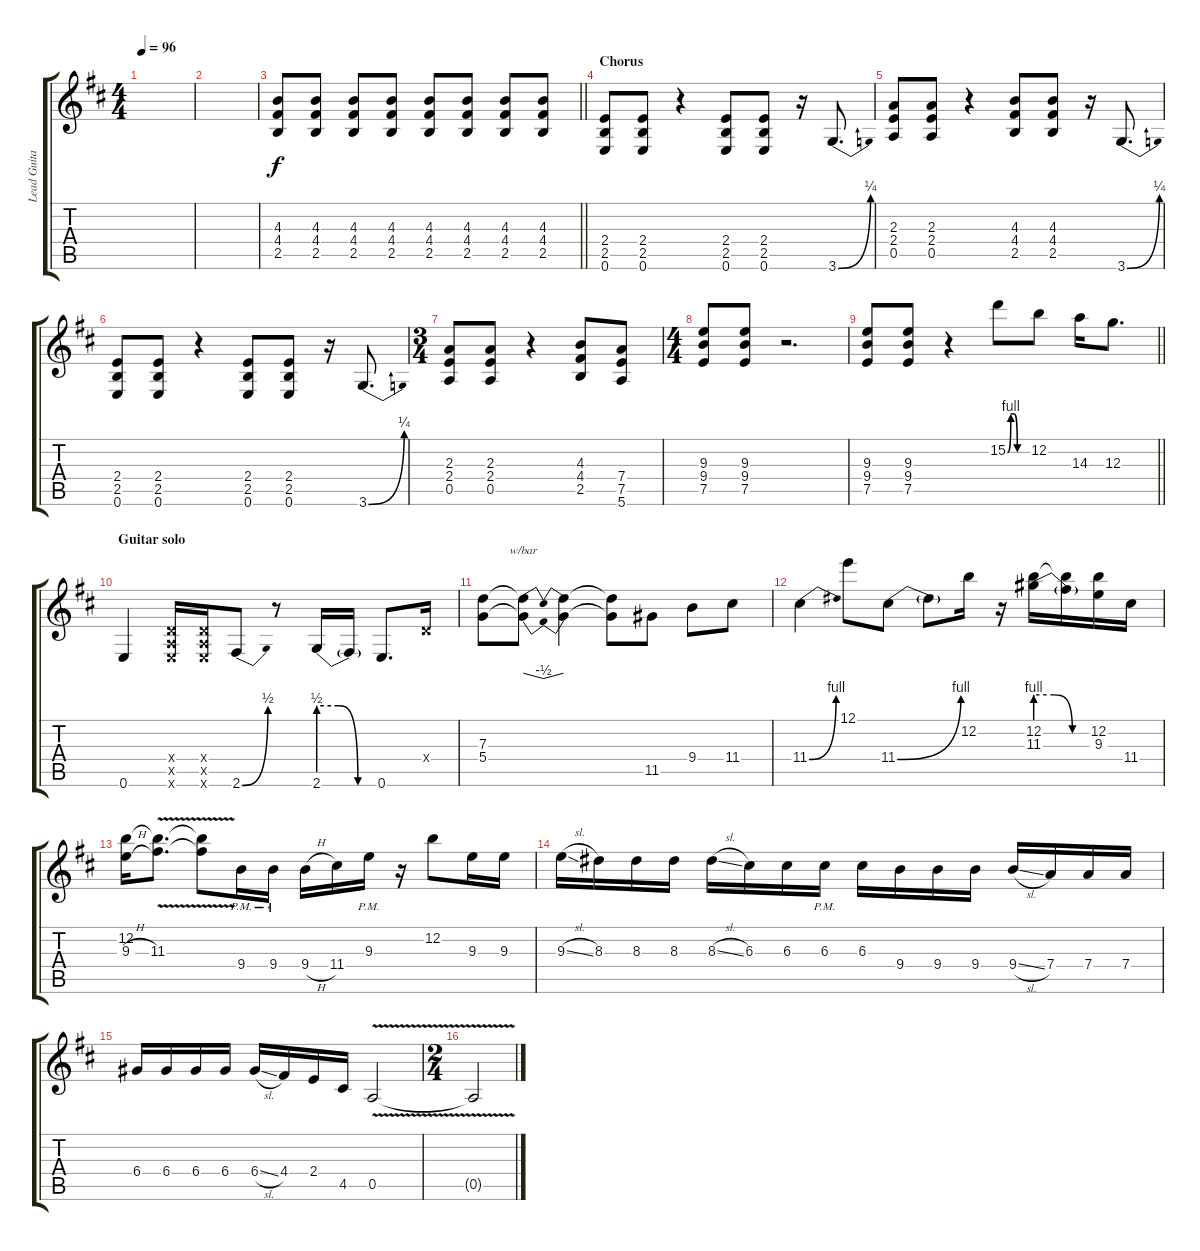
\track ("Lead Guitar" "Lead Guita") {instrument overdrivenguitar}
\staff {score tabs}
\tuning (E4 B3 G3 D3 A2 E2) {hide}
\ts (4 4)
\tempo 96
\clef g2
\ks d
|
|
\barLineRight lightlight
(4.3 4.4 2.5).8 (4.3 4.4 2.5).8 (4.3 4.4 2.5).8 (4.3 4.4 2.5).8 (4.3 4.4 2.5).8 (4.3 4.4 2.5).8 (4.3 4.4 2.5).8 (4.3 4.4 2.5).8 |
\section ("" "Chorus")
(2.4 2.5 0.6).8 (2.4 2.5 0.6).8 r.4 (2.4 2.5 0.6).8 (2.4 2.5 0.6).8 r.16 3.6{be (bend 0 0 60 1)}.8{d} |
(2.3 2.4 0.5).8 (2.3 2.4 0.5).8 r.4 (4.3 4.4 2.5).8 (4.3 4.4 2.5).8 r.16 3.6{be (bend 0 0 60 1)}.8{d} |
(2.4 2.5 0.6).8 (2.4 2.5 0.6).8 r.4 (2.4 2.5 0.6).8 (2.4 2.5 0.6).8 r.16 3.6{be (bend 0 0 60 1)}.8{d} |
\ts (3 4)
(2.3 2.4 0.5).8 (2.3 2.4 0.5).8 r.4 (4.3 4.4 2.5).8 (7.4 7.5 5.6).8 |
\ts (4 4)
(9.3 9.4 7.5).8 (9.3 9.4 7.5).8 r.2{d} |
\barLineRight lightlight
(9.3 9.4 7.5).8 (9.3 9.4 7.5).8 r.4 15.2{be (custom 0 0 10 4 20 4 30 0 60 0)}.8 12.2.8 14.3.16 12.3.8{d} |
\section ("" "Guitar solo")
0.6.4{volume 16} (0.4{x} 0.5{x} 0.6{x}).16 (0.4{x} 0.5{x} 0.6{x}).16 2.6{be (bend 0 0 60 2)}.8 r.8 2.6{be (custom 0 2 20 2 40 0 60 0)}.16 2.6{t}.16 0.6.8{d} 0.4{x}.16 |
(7.3 5.4).8 (7.3{t} 5.4{t}).8{tbe (dip default 0 0 30 -2 60 0)} (7.3{t} 5.4{t}).4 (7.3{t} 5.4{t}).8 11.5.8 9.4.8 11.4.8 |
11.4{be (bend 0 0 60 4)}.4 12.1.8 11.4{be (bend 0 0 60 4)}.8 11.4{t}.8 12.2.16 r.16 (12.2 11.3{be (custom 0 4 20 4 40 0 60 0)}).16 (12.2{t} 11.3{t}).16 (12.2 9.3).16 11.4.16 |
(12.2 9.3{h}).16 (12.2{v t} 11.3{v}).8{d} (12.2{v t} 11.3{v t}).8 9.4{pm}.16 9.4{pm}.16 9.4{h}.16 11.4.16 9.3{pm}.16 r.16 12.2.8 9.3.16 9.3.16 |
9.3{sl}.16 8.3.16 8.3.16 8.3.16 8.3{sl}.16 6.3.16 6.3.16 6.3{pm}.16 6.3.16 9.4.16 9.4.16 9.4.16 9.4{sl}.16 7.4.16 7.4.16 7.4.16 |
6.4.16 6.4.16 6.4.16 6.4.16 6.4{sl}.16 4.4.16 2.4.16 4.5.16 0.5{v}.2 |
\ts (2 4)
0.5{v t}.2
